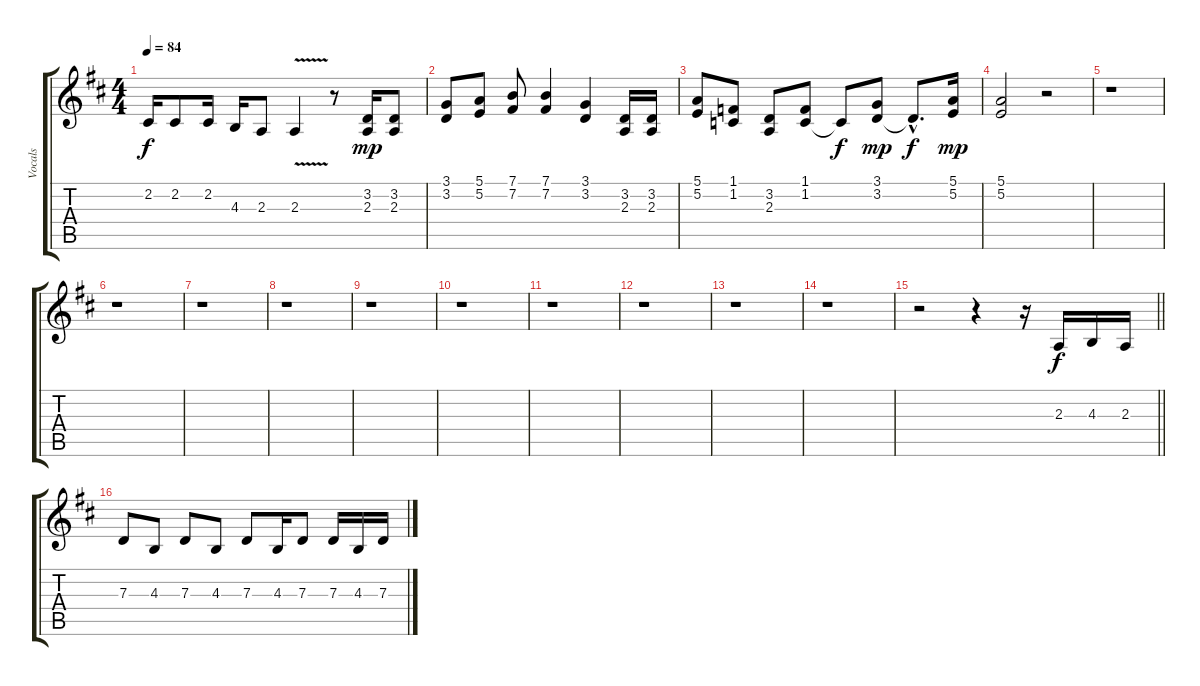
\track ("Vocals" "Vocals") {instrument electricgrandpiano}
\staff {score tabs}
\tuning (E4 B3 G3 D3 A2 E2) {hide}
\ts (4 4)
\tempo 84
\clef g2
\ks d
2.2.16{dy f} 2.2.8 2.2.16 4.3.16 2.3.8 2.3{v}.4 r.8 (3.2 2.3).16{dy mp} (3.2 2.3).8 |
(3.1 3.2).8 (5.1 5.2).8 (7.1 7.2).8 (7.1 7.2).4 (3.1 3.2).4 (3.2 2.3).16 (3.2 2.3).16 |
(5.1 5.2).8 (1.1 1.2).8 (3.2 2.3).8 (1.1 1.2).8 1.2{t}.8{dy f} (3.1 3.2).8{dy mp} 3.2{hac t}.8{d dy f} (5.1 5.2).16{dy mp} |
(5.1 5.2).2 r.2 |
r.1 |
r.1 |
r.1 |
r.1 |
r.1 |
r.1 |
r.1 |
r.1 |
r.1 |
r.1 |
\barLineRight lightlight
r.2{volume 0} r.4 r.16 2.3.16{dy f volume 13} 4.3.16 2.3.16 |
7.3.8 4.3.8 7.3.8 4.3.8 7.3.8 4.3.16 7.3.8 7.3.16 4.3.16 7.3.16
